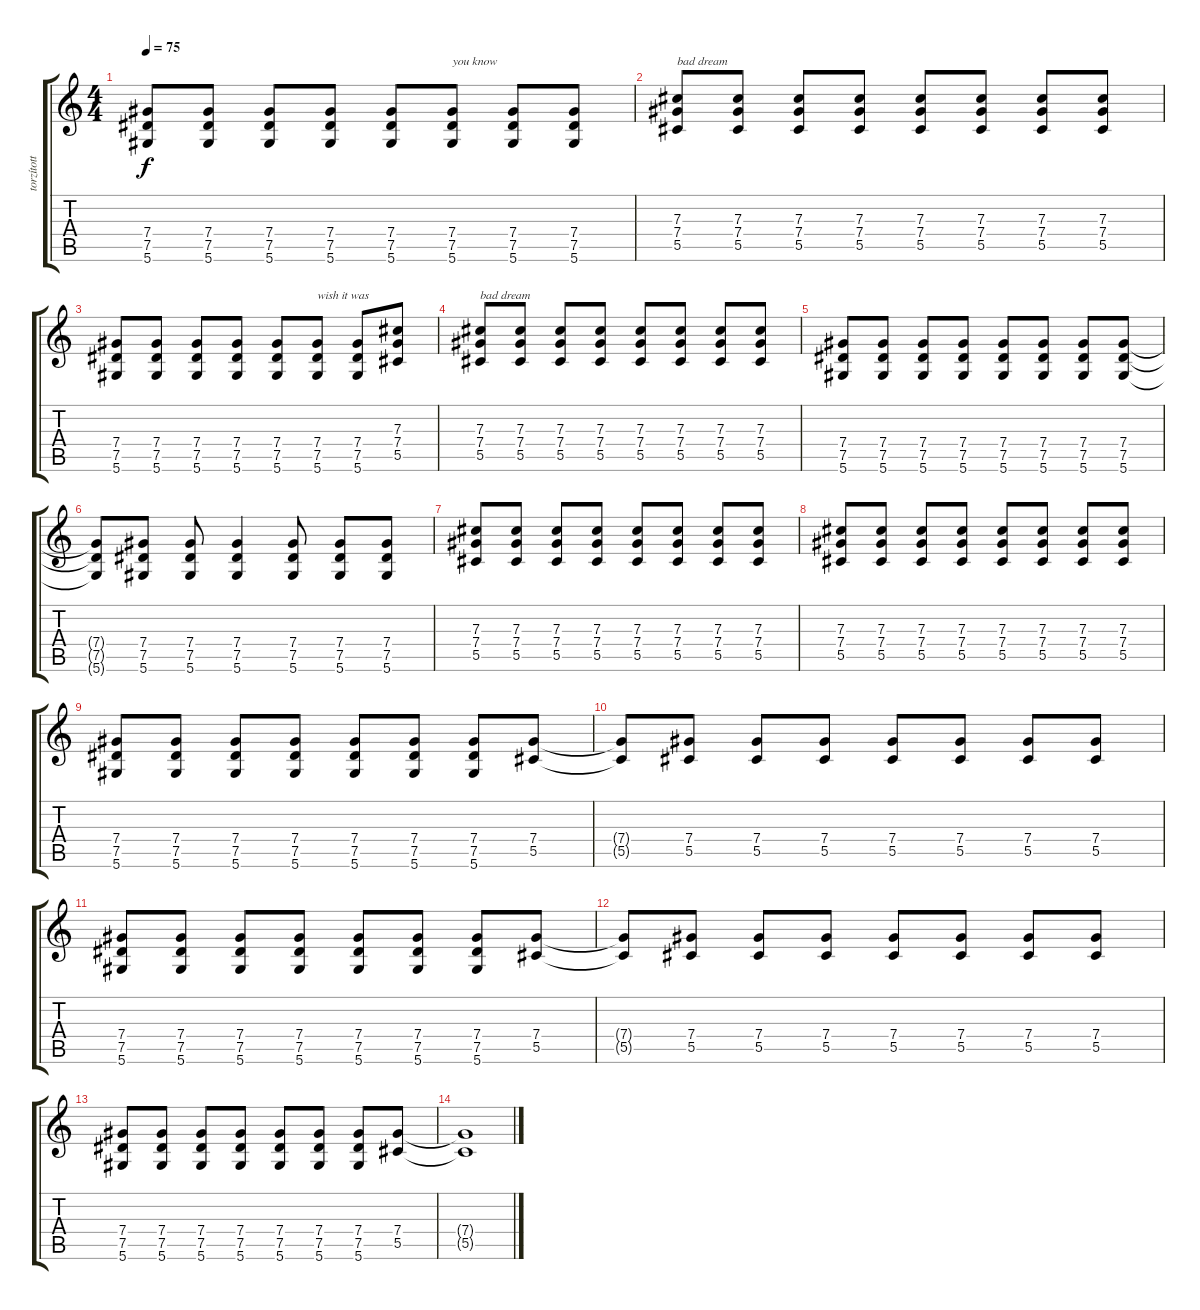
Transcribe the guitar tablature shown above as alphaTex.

\track ("torzított" "torzított") {instrument distortionguitar}
\staff {score tabs}
\tuning (Eb4 Bb3 Gb3 Db3 Ab2 Eb2) {hide}
\ts (4 4)
\tempo 75
\clef g2
\ks c
(7.4 7.5 5.6).8{dy f} (7.4 7.5 5.6).8 (7.4 7.5 5.6).8 (7.4 7.5 5.6).8 (7.4 7.5 5.6).8 (7.4 7.5 5.6).8{txt "you know"} (7.4 7.5 5.6).8 (7.4 7.5 5.6).8 |
(7.3 7.4 5.5).8{txt "bad dream"} (7.3 7.4 5.5).8 (7.3 7.4 5.5).8 (7.3 7.4 5.5).8 (7.3 7.4 5.5).8 (7.3 7.4 5.5).8 (7.3 7.4 5.5).8 (7.3 7.4 5.5).8 |
(7.4 7.5 5.6).8 (7.4 7.5 5.6).8 (7.4 7.5 5.6).8 (7.4 7.5 5.6).8 (7.4 7.5 5.6).8 (7.4 7.5 5.6).8{txt "wish it was"} (7.4 7.5 5.6).8 (7.3 7.4 5.5).8 |
(7.3 7.4 5.5).8{txt "bad dream"} (7.3 7.4 5.5).8 (7.3 7.4 5.5).8 (7.3 7.4 5.5).8 (7.3 7.4 5.5).8 (7.3 7.4 5.5).8 (7.3 7.4 5.5).8 (7.3 7.4 5.5).8 |
(7.4 7.5 5.6).8 (7.4 7.5 5.6).8 (7.4 7.5 5.6).8 (7.4 7.5 5.6).8 (7.4 7.5 5.6).8 (7.4 7.5 5.6).8 (7.4 7.5 5.6).8 (7.4 7.5 5.6).8 |
(7.4{t} 7.5{t} 5.6{t}).8 (7.4 7.5 5.6).8 (7.4 7.5 5.6).8 (7.4 7.5 5.6).4 (7.4 7.5 5.6).8 (7.4 7.5 5.6).8 (7.4 7.5 5.6).8 |
(7.3 7.4 5.5).8 (7.3 7.4 5.5).8 (7.3 7.4 5.5).8 (7.3 7.4 5.5).8 (7.3 7.4 5.5).8 (7.3 7.4 5.5).8 (7.3 7.4 5.5).8 (7.3 7.4 5.5).8 |
(7.3 7.4 5.5).8 (7.3 7.4 5.5).8 (7.3 7.4 5.5).8 (7.3 7.4 5.5).8 (7.3 7.4 5.5).8 (7.3 7.4 5.5).8 (7.3 7.4 5.5).8 (7.3 7.4 5.5).8 |
(7.4 7.5 5.6).8 (7.4 7.5 5.6).8 (7.4 7.5 5.6).8 (7.4 7.5 5.6).8 (7.4 7.5 5.6).8 (7.4 7.5 5.6).8 (7.4 7.5 5.6).8 (7.4 5.5).8 |
(7.4{t} 5.5{t}).8 (7.4 5.5).8 (7.4 5.5).8 (7.4 5.5).8 (7.4 5.5).8 (7.4 5.5).8 (7.4 5.5).8 (7.4 5.5).8 |
(7.4 7.5 5.6).8 (7.4 7.5 5.6).8 (7.4 7.5 5.6).8 (7.4 7.5 5.6).8 (7.4 7.5 5.6).8 (7.4 7.5 5.6).8 (7.4 7.5 5.6).8 (7.4 5.5).8 |
(7.4{t} 5.5{t}).8 (7.4 5.5).8 (7.4 5.5).8 (7.4 5.5).8 (7.4 5.5).8 (7.4 5.5).8 (7.4 5.5).8 (7.4 5.5).8 |
(7.4 7.5 5.6).8 (7.4 7.5 5.6).8 (7.4 7.5 5.6).8 (7.4 7.5 5.6).8 (7.4 7.5 5.6).8 (7.4 7.5 5.6).8 (7.4 7.5 5.6).8 (7.4 5.5).8 |
(7.4{t} 5.5{t}).1
